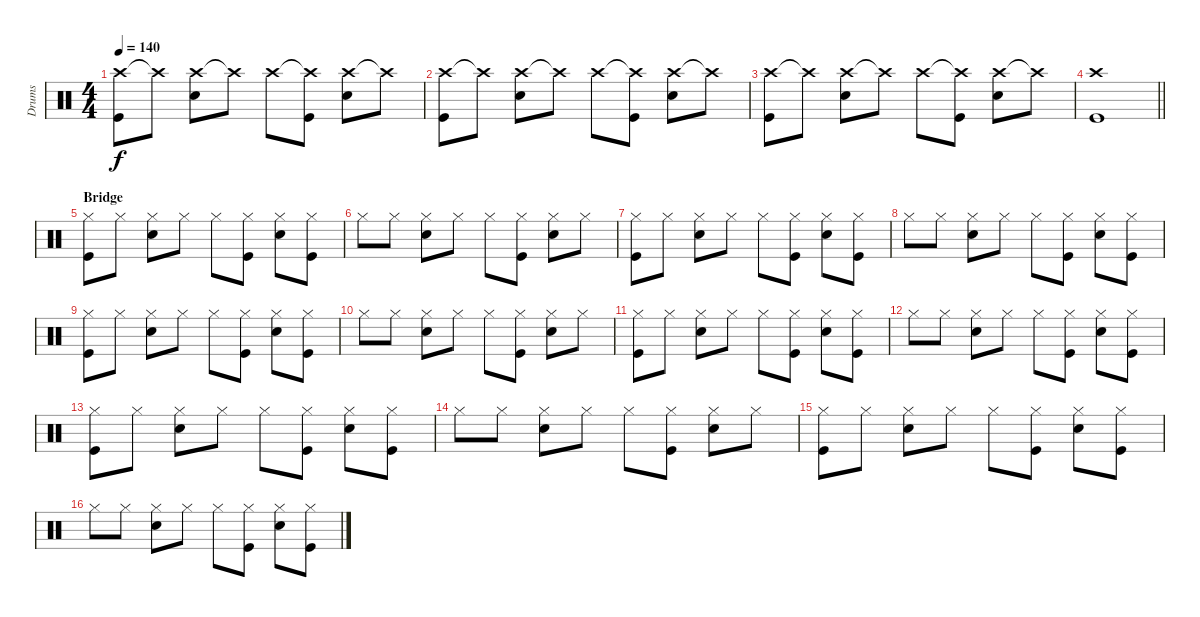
\track ("Drums" "Drums") {instrument percussion}
\staff {score}
\articulation defaults
\ts (4 4)
\tempo 140
\clef neutral
\ks c
("Crash high (hit)" "Kick (hit)").8{dy f} "Crash high (hit)"{t}.8 ("Crash high (hit)" "Snare (hit) 2").8 "Crash high (hit)"{t}.8 "Crash high (hit)".8 ("Crash high (hit)"{t} "Kick (hit)").8 ("Crash high (hit)" "Snare (hit) 2").8 "Crash high (hit)"{t}.8 |
("Crash high (hit)" "Kick (hit)").8 "Crash high (hit)"{t}.8 ("Crash high (hit)" "Snare (hit) 2").8 "Crash high (hit)"{t}.8 "Crash high (hit)".8 ("Crash high (hit)"{t} "Kick (hit)").8 ("Crash high (hit)" "Snare (hit) 2").8 "Crash high (hit)"{t}.8 |
("Crash high (hit)" "Kick (hit)").8 "Crash high (hit)"{t}.8 ("Crash high (hit)" "Snare (hit) 2").8 "Crash high (hit)"{t}.8 "Crash high (hit)".8 ("Crash high (hit)"{t} "Kick (hit)").8 ("Crash high (hit)" "Snare (hit) 2").8 "Crash high (hit)"{t}.8 |
\barLineRight lightlight
("Crash high (hit)" "Kick (hit)").1 |
\section ("" "Bridge")
("Hi-Hat (closed)" "Kick (hit)").8 "Hi-Hat (closed)".8 ("Hi-Hat (closed)" "Snare (hit) 2").8 "Hi-Hat (closed)".8 "Hi-Hat (closed)".8 ("Hi-Hat (closed)" "Kick (hit)").8 ("Hi-Hat (closed)" "Snare (hit) 2").8 ("Hi-Hat (closed)" "Kick (hit)").8 |
"Hi-Hat (closed)".8 "Hi-Hat (closed)".8 ("Hi-Hat (closed)" "Snare (hit) 2").8 "Hi-Hat (closed)".8 "Hi-Hat (closed)".8 ("Hi-Hat (closed)" "Kick (hit)").8 ("Hi-Hat (closed)" "Snare (hit) 2").8 "Hi-Hat (closed)".8 |
("Hi-Hat (closed)" "Kick (hit)").8 "Hi-Hat (closed)".8 ("Hi-Hat (closed)" "Snare (hit) 2").8 "Hi-Hat (closed)".8 "Hi-Hat (closed)".8 ("Hi-Hat (closed)" "Kick (hit)").8 ("Hi-Hat (closed)" "Snare (hit) 2").8 ("Hi-Hat (closed)" "Kick (hit)").8 |
"Hi-Hat (closed)".8 "Hi-Hat (closed)".8 ("Hi-Hat (closed)" "Snare (hit) 2").8 "Hi-Hat (closed)".8 "Hi-Hat (closed)".8 ("Hi-Hat (closed)" "Kick (hit)").8 ("Hi-Hat (closed)" "Snare (hit) 2").8 ("Hi-Hat (closed)" "Kick (hit)").8 |
("Hi-Hat (closed)" "Kick (hit)").8 "Hi-Hat (closed)".8 ("Hi-Hat (closed)" "Snare (hit) 2").8 "Hi-Hat (closed)".8 "Hi-Hat (closed)".8 ("Hi-Hat (closed)" "Kick (hit)").8 ("Hi-Hat (closed)" "Snare (hit) 2").8 ("Hi-Hat (closed)" "Kick (hit)").8 |
"Hi-Hat (closed)".8 "Hi-Hat (closed)".8 ("Hi-Hat (closed)" "Snare (hit) 2").8 "Hi-Hat (closed)".8 "Hi-Hat (closed)".8 ("Hi-Hat (closed)" "Kick (hit)").8 ("Hi-Hat (closed)" "Snare (hit) 2").8 "Hi-Hat (closed)".8 |
("Hi-Hat (closed)" "Kick (hit)").8 "Hi-Hat (closed)".8 ("Hi-Hat (closed)" "Snare (hit) 2").8 "Hi-Hat (closed)".8 "Hi-Hat (closed)".8 ("Hi-Hat (closed)" "Kick (hit)").8 ("Hi-Hat (closed)" "Snare (hit) 2").8 ("Hi-Hat (closed)" "Kick (hit)").8 |
"Hi-Hat (closed)".8 "Hi-Hat (closed)".8 ("Hi-Hat (closed)" "Snare (hit) 2").8 "Hi-Hat (closed)".8 "Hi-Hat (closed)".8 ("Hi-Hat (closed)" "Kick (hit)").8 ("Hi-Hat (closed)" "Snare (hit) 2").8 ("Hi-Hat (closed)" "Kick (hit)").8 |
("Hi-Hat (closed)" "Kick (hit)").8 "Hi-Hat (closed)".8 ("Hi-Hat (closed)" "Snare (hit) 2").8 "Hi-Hat (closed)".8 "Hi-Hat (closed)".8 ("Hi-Hat (closed)" "Kick (hit)").8 ("Hi-Hat (closed)" "Snare (hit) 2").8 ("Hi-Hat (closed)" "Kick (hit)").8 |
"Hi-Hat (closed)".8 "Hi-Hat (closed)".8 ("Hi-Hat (closed)" "Snare (hit) 2").8 "Hi-Hat (closed)".8 "Hi-Hat (closed)".8 ("Hi-Hat (closed)" "Kick (hit)").8 ("Hi-Hat (closed)" "Snare (hit) 2").8 "Hi-Hat (closed)".8 |
("Hi-Hat (closed)" "Kick (hit)").8 "Hi-Hat (closed)".8 ("Hi-Hat (closed)" "Snare (hit) 2").8 "Hi-Hat (closed)".8 "Hi-Hat (closed)".8 ("Hi-Hat (closed)" "Kick (hit)").8 ("Hi-Hat (closed)" "Snare (hit) 2").8 ("Hi-Hat (closed)" "Kick (hit)").8 |
"Hi-Hat (closed)".8 "Hi-Hat (closed)".8 ("Hi-Hat (closed)" "Snare (hit) 2").8 "Hi-Hat (closed)".8 "Hi-Hat (closed)".8 ("Hi-Hat (closed)" "Kick (hit)").8 ("Hi-Hat (closed)" "Snare (hit) 2").8 ("Hi-Hat (closed)" "Kick (hit)").8
